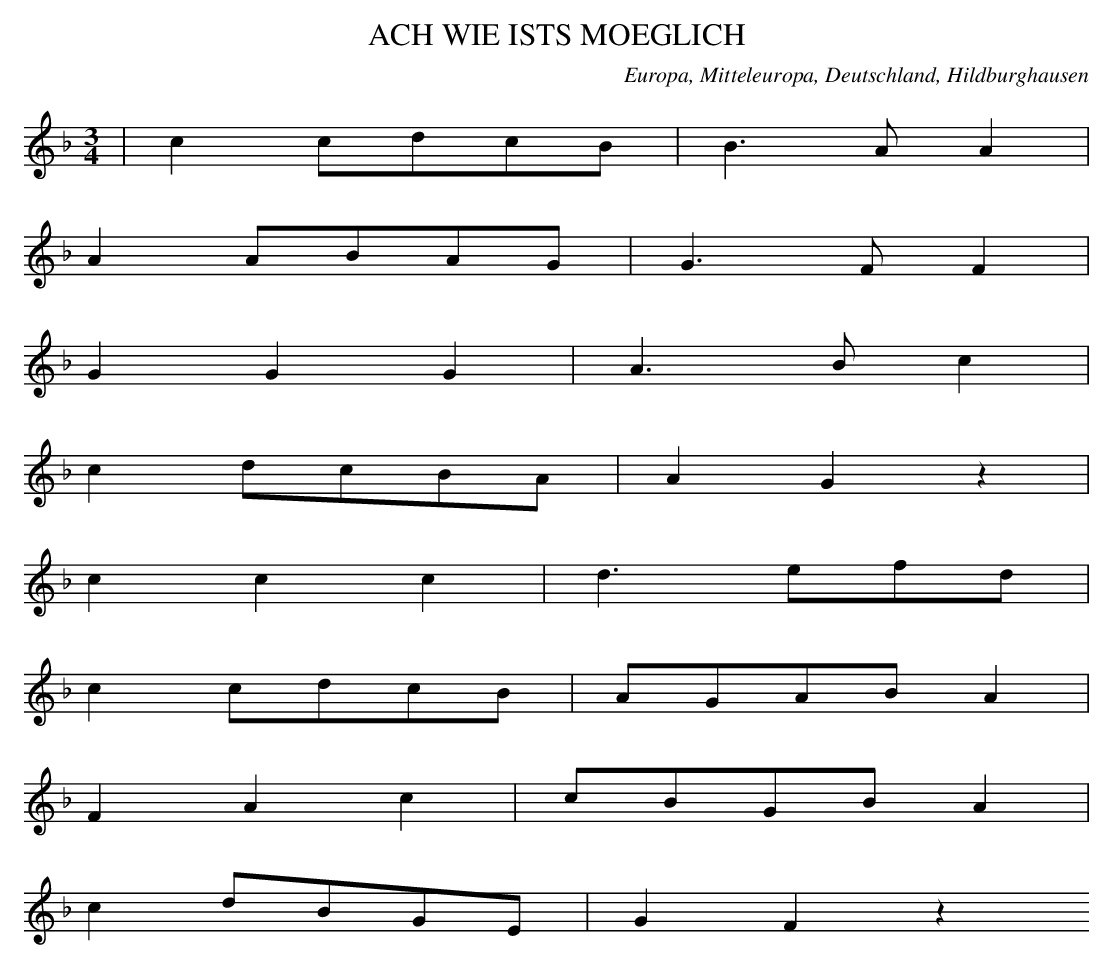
X:1
T: ACH WIE ISTS MOEGLICH
O: Europa, Mitteleuropa, Deutschland, Hildburghausen
M: 3/4
L: 1/8
K: F
 | c2cdcB | B3AA2 |
A2ABAG | G3FF2 |
G2G2G2 | A3Bc2 |
c2dcBA | A2G2z2 |
c2c2c2 | d3efd |
c2cdcB | AGABA2 |
F2A2c2 | cBGBA2 |
c2dBGE | G2F2z2
